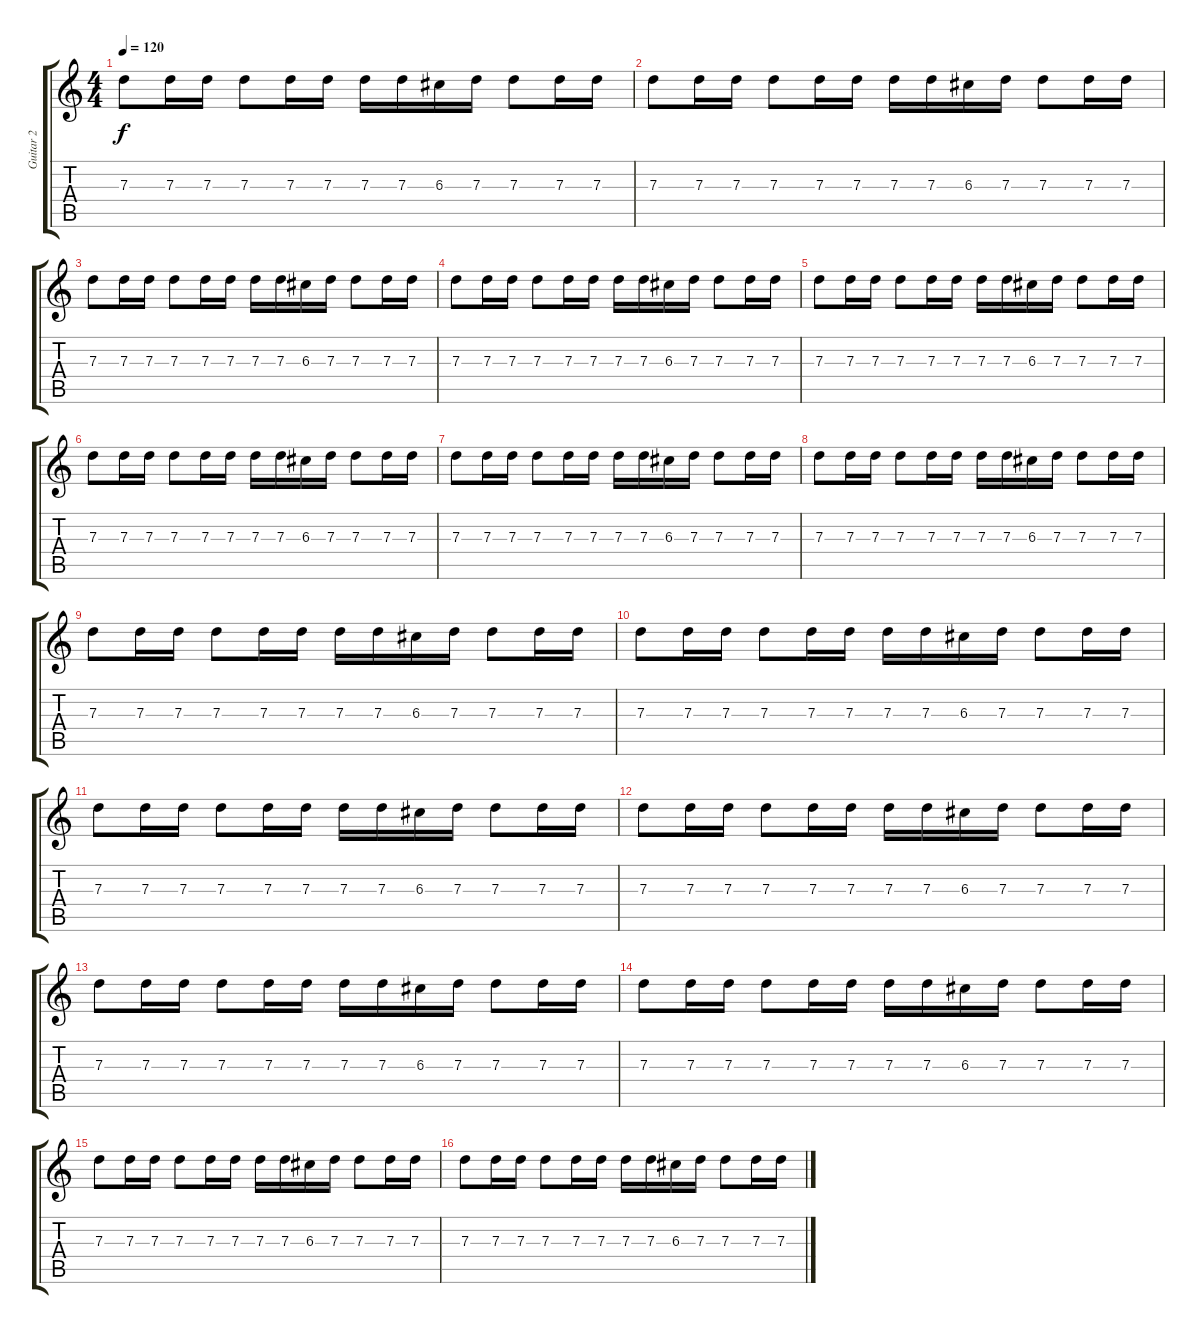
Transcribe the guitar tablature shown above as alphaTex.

\track ("Guitar 2" "Guitar 2") {instrument electricguitarmuted}
\staff {score tabs}
\tuning (E4 B3 G3 D3 A2 E2) {hide}
\ts (4 4)
\tempo 120
\clef g2
\ks c
7.3.8{dy f} 7.3.16 7.3.16 7.3.8 7.3.16 7.3.16 7.3.16 7.3.16 6.3.16 7.3.16 7.3.8 7.3.16 7.3.16 |
7.3.8 7.3.16 7.3.16 7.3.8 7.3.16 7.3.16 7.3.16 7.3.16 6.3.16 7.3.16 7.3.8 7.3.16 7.3.16 |
7.3.8 7.3.16 7.3.16 7.3.8 7.3.16 7.3.16 7.3.16 7.3.16 6.3.16 7.3.16 7.3.8 7.3.16 7.3.16 |
7.3.8 7.3.16 7.3.16 7.3.8 7.3.16 7.3.16 7.3.16 7.3.16 6.3.16 7.3.16 7.3.8 7.3.16 7.3.16 |
7.3.8 7.3.16 7.3.16 7.3.8 7.3.16 7.3.16 7.3.16 7.3.16 6.3.16 7.3.16 7.3.8 7.3.16 7.3.16 |
7.3.8 7.3.16 7.3.16 7.3.8 7.3.16 7.3.16 7.3.16 7.3.16 6.3.16 7.3.16 7.3.8 7.3.16 7.3.16 |
7.3.8 7.3.16 7.3.16 7.3.8 7.3.16 7.3.16 7.3.16 7.3.16 6.3.16 7.3.16 7.3.8 7.3.16 7.3.16 |
7.3.8 7.3.16 7.3.16 7.3.8 7.3.16 7.3.16 7.3.16 7.3.16 6.3.16 7.3.16 7.3.8 7.3.16 7.3.16 |
7.3.8 7.3.16 7.3.16 7.3.8 7.3.16 7.3.16 7.3.16 7.3.16 6.3.16 7.3.16 7.3.8 7.3.16 7.3.16 |
7.3.8 7.3.16 7.3.16 7.3.8 7.3.16 7.3.16 7.3.16 7.3.16 6.3.16 7.3.16 7.3.8 7.3.16 7.3.16 |
7.3.8 7.3.16 7.3.16 7.3.8 7.3.16 7.3.16 7.3.16 7.3.16 6.3.16 7.3.16 7.3.8 7.3.16 7.3.16 |
7.3.8 7.3.16 7.3.16 7.3.8 7.3.16 7.3.16 7.3.16 7.3.16 6.3.16 7.3.16 7.3.8 7.3.16 7.3.16 |
7.3.8 7.3.16 7.3.16 7.3.8 7.3.16 7.3.16 7.3.16 7.3.16 6.3.16 7.3.16 7.3.8 7.3.16 7.3.16 |
7.3.8 7.3.16 7.3.16 7.3.8 7.3.16 7.3.16 7.3.16 7.3.16 6.3.16 7.3.16 7.3.8 7.3.16 7.3.16 |
7.3.8 7.3.16 7.3.16 7.3.8 7.3.16 7.3.16 7.3.16 7.3.16 6.3.16 7.3.16 7.3.8 7.3.16 7.3.16 |
7.3.8 7.3.16 7.3.16 7.3.8 7.3.16 7.3.16 7.3.16 7.3.16 6.3.16 7.3.16 7.3.8 7.3.16 7.3.16
